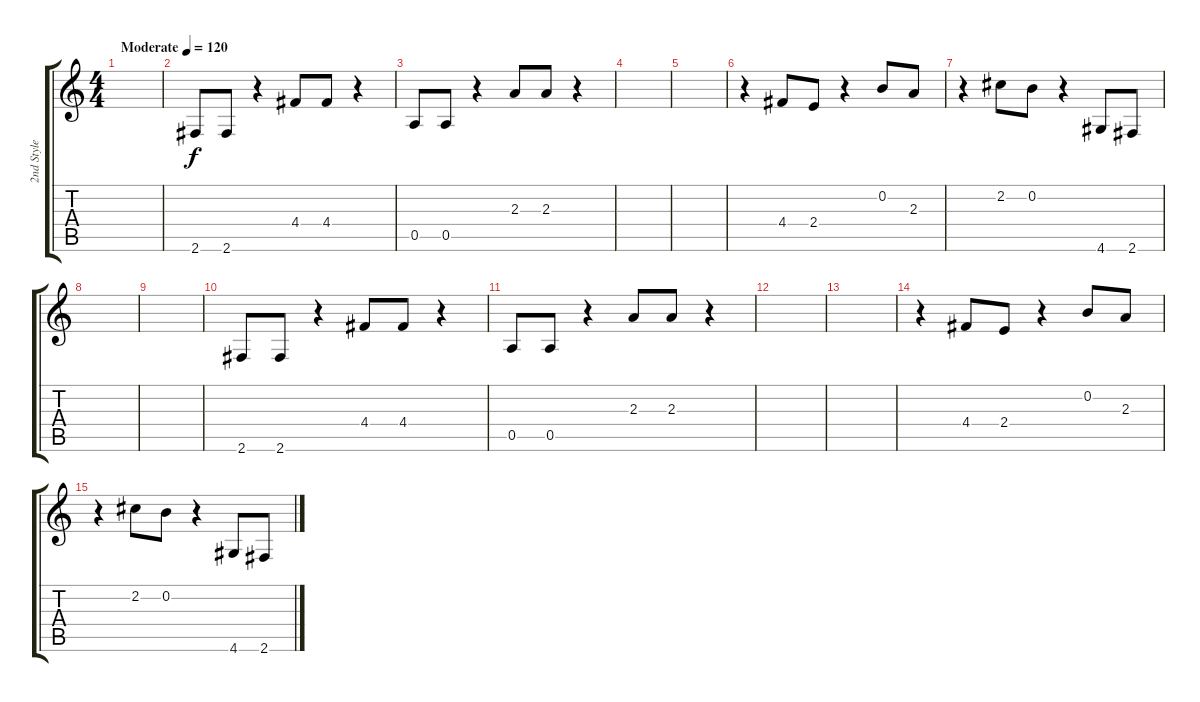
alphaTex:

\track ("2nd Style Lead" "2nd Style ") {instrument overdrivenguitar}
\staff {score tabs}
\tuning (E4 B3 G3 D3 A2 E2) {hide}
\ts (4 4)
\tempo (120 "Moderate")
\clef g2
\ks c
|
2.6.8 2.6.8 r.4 4.4.8 4.4.8 r.4 |
0.5.8 0.5.8 r.4 2.3.8 2.3.8 r.4 |
|
|
r.4 4.4.8 2.4.8 r.4 0.2.8 2.3.8 |
r.4 2.2.8 0.2.8 r.4 4.6.8 2.6.8 |
|
|
2.6.8 2.6.8 r.4 4.4.8 4.4.8 r.4 |
0.5.8 0.5.8 r.4 2.3.8 2.3.8 r.4 |
|
|
r.4 4.4.8 2.4.8 r.4 0.2.8 2.3.8 |
r.4 2.2.8 0.2.8 r.4 4.6.8 2.6.8
